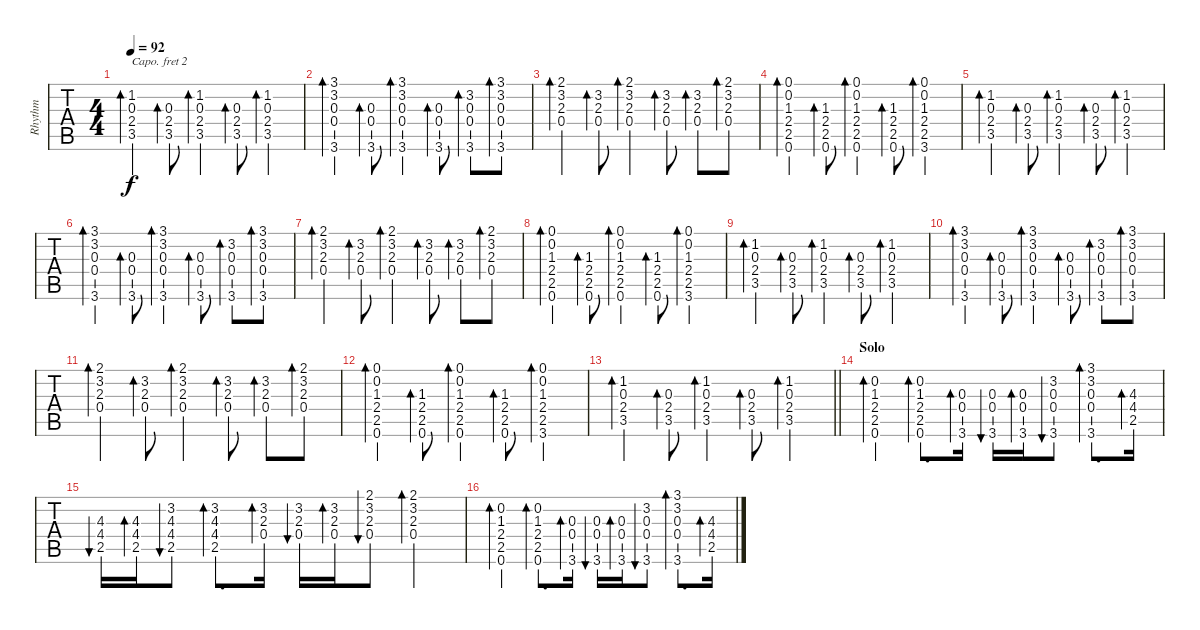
\track ("Rhythm" "Rhythm") {instrument acousticguitarsteel}
\staff {tabs}
\capo 2
\tuning (E4 B3 G3 D3 A2 E2) {hide}
\ts (4 4)
\tempo 92
\clef g2
\ks c
(1.2 0.3 2.4 3.5).4{bd 60 dy f} (0.3 2.4 3.5).8{bd 60} (1.2 0.3 2.4 3.5).4{bd 60} (0.3 2.4 3.5).8{bd 60} (1.2 0.3 2.4 3.5).4{bd 60} |
(3.1 3.2 0.3 0.4 3.6).4{bd 60} (0.3 0.4 3.6).8{bd 60} (3.1 3.2 0.3 0.4 3.6).4{bd 60} (0.3 0.4 3.6).8{bd 60} (3.2 0.3 0.4 3.6).8{bd 60} (3.1 3.2 0.3 0.4 3.6).8{bd 60} |
(2.1 3.2 2.3 0.4).4{bd 60} (3.2 2.3 0.4).8{bd 60} (2.1 3.2 2.3 0.4).4{bd 60} (3.2 2.3 0.4).8{bd 60} (3.2 2.3 0.4).8{bd 60} (2.1 3.2 2.3 0.4).8{bd 60} |
(0.1 0.2 1.3 2.4 2.5 0.6).4{bd 60} (1.3 2.4 2.5 0.6).8{bd 60} (0.1 0.2 1.3 2.4 2.5 0.6).4{bd 60} (1.3 2.4 2.5 0.6).8{bd 60} (0.1 0.2 1.3 2.4 2.5 3.6).4{bd 60} |
(1.2 0.3 2.4 3.5).4{bd 60} (0.3 2.4 3.5).8{bd 60} (1.2 0.3 2.4 3.5).4{bd 60} (0.3 2.4 3.5).8{bd 60} (1.2 0.3 2.4 3.5).4{bd 60} |
(3.1 3.2 0.3 0.4 3.6).4{bd 60} (0.3 0.4 3.6).8{bd 60} (3.1 3.2 0.3 0.4 3.6).4{bd 60} (0.3 0.4 3.6).8{bd 60} (3.2 0.3 0.4 3.6).8{bd 60} (3.1 3.2 0.3 0.4 3.6).8{bd 60} |
(2.1 3.2 2.3 0.4).4{bd 60} (3.2 2.3 0.4).8{bd 60} (2.1 3.2 2.3 0.4).4{bd 60} (3.2 2.3 0.4).8{bd 60} (3.2 2.3 0.4).8{bd 60} (2.1 3.2 2.3 0.4).8{bd 60} |
(0.1 0.2 1.3 2.4 2.5 0.6).4{bd 60} (1.3 2.4 2.5 0.6).8{bd 60} (0.1 0.2 1.3 2.4 2.5 0.6).4{bd 60} (1.3 2.4 2.5 0.6).8{bd 60} (0.1 0.2 1.3 2.4 2.5 3.6).4{bd 60} |
(1.2 0.3 2.4 3.5).4{bd 60} (0.3 2.4 3.5).8{bd 60} (1.2 0.3 2.4 3.5).4{bd 60} (0.3 2.4 3.5).8{bd 60} (1.2 0.3 2.4 3.5).4{bd 60} |
(3.1 3.2 0.3 0.4 3.6).4{bd 60} (0.3 0.4 3.6).8{bd 60} (3.1 3.2 0.3 0.4 3.6).4{bd 60} (0.3 0.4 3.6).8{bd 60} (3.2 0.3 0.4 3.6).8{bd 60} (3.1 3.2 0.3 0.4 3.6).8{bd 60} |
(2.1 3.2 2.3 0.4).4{bd 60} (3.2 2.3 0.4).8{bd 60} (2.1 3.2 2.3 0.4).4{bd 60} (3.2 2.3 0.4).8{bd 60} (3.2 2.3 0.4).8{bd 60} (2.1 3.2 2.3 0.4).8{bd 60} |
(0.1 0.2 1.3 2.4 2.5 0.6).4{bd 60} (1.3 2.4 2.5 0.6).8{bd 60} (0.1 0.2 1.3 2.4 2.5 0.6).4{bd 60} (1.3 2.4 2.5 0.6).8{bd 60} (0.1 0.2 1.3 2.4 2.5 3.6).4{bd 60} |
\barLineRight lightlight
(1.2 0.3 2.4 3.5).4{bd 60} (0.3 2.4 3.5).8{bd 60} (1.2 0.3 2.4 3.5).4{bd 60} (0.3 2.4 3.5).8{bd 60} (1.2 0.3 2.4 3.5).4{bd 60} |
\section ("" "Solo")
(0.2 1.3 2.4 2.5 0.6).4{bd 60} (0.2 1.3 2.4 2.5 0.6).8{d bd 60} (0.3 0.4 3.6).16{bd 60} (0.3 0.4 3.6).16{bu 60} (0.3 0.4 3.6).16{bd 60} (3.2 0.3 0.4 3.6).8{bu 60} (3.1 3.2 0.3 0.4 3.6).8{d bd 120} (4.3 4.4 2.5).16{bd 60} |
(4.3 4.4 2.5).16{bu 60} (4.3 4.4 2.5).16{bd 60} (3.2 4.3 4.4 2.5).8{bu 60} (3.2 4.3 4.4 2.5).8{d bd 120} (3.2 2.3 0.4).16{bd 60} (3.2 2.3 0.4).16{bu 60} (3.2 2.3 0.4).16{bd 60} (2.1 3.2 2.3 0.4).8{bu 60} (2.1 3.2 2.3 0.4).4{bd 60} |
(0.2 1.3 2.4 2.5 0.6).4{bd 60} (0.2 1.3 2.4 2.5 0.6).8{d bd 60} (0.3 0.4 3.6).16{bd 60} (0.3 0.4 3.6).16{bu 60} (0.3 0.4 3.6).16{bd 60} (3.2 0.3 0.4 3.6).8{bu 60} (3.1 3.2 0.3 0.4 3.6).8{d bd 120} (4.3 4.4 2.5).16{bd 60}
